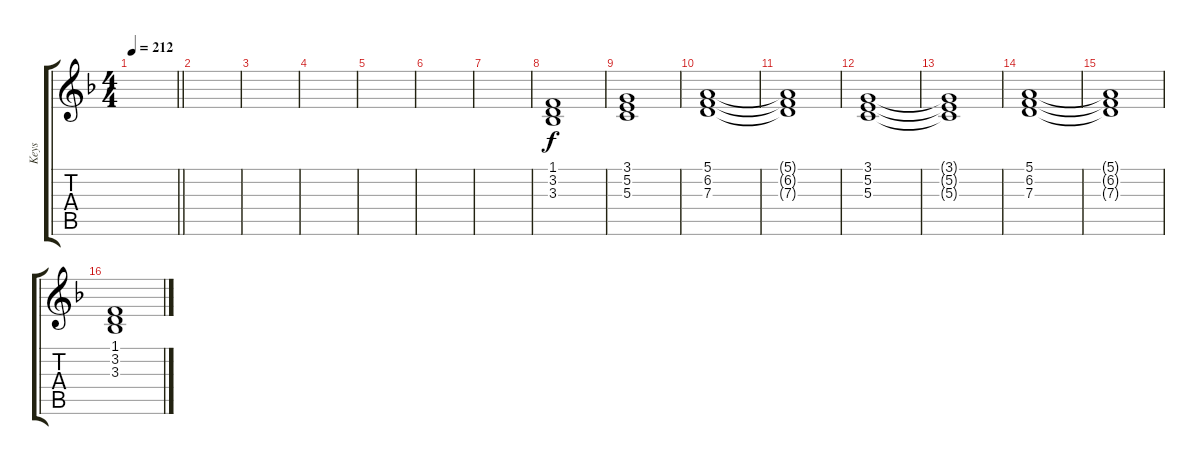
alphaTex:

\track ("Keys" "Keys") {instrument choiraahs}
\staff {score tabs}
\tuning (E4 B3 G3 D3 A2 E2) {hide}
\ts (4 4)
\tempo 212
\clef g2
\barLineRight lightlight
\ks dminor
|
|
|
|
|
|
|
(1.1 3.2 3.3).1{volume 9} |
(3.1 5.2 5.3).1 |
(5.1 6.2 7.3).1 |
(5.1{t} 6.2{t} 7.3{t}).1 |
(3.1 5.2 5.3).1 |
(3.1{t} 5.2{t} 5.3{t}).1 |
(5.1 6.2 7.3).1 |
(5.1{t} 6.2{t} 7.3{t}).1 |
(1.1 3.2 3.3).1
